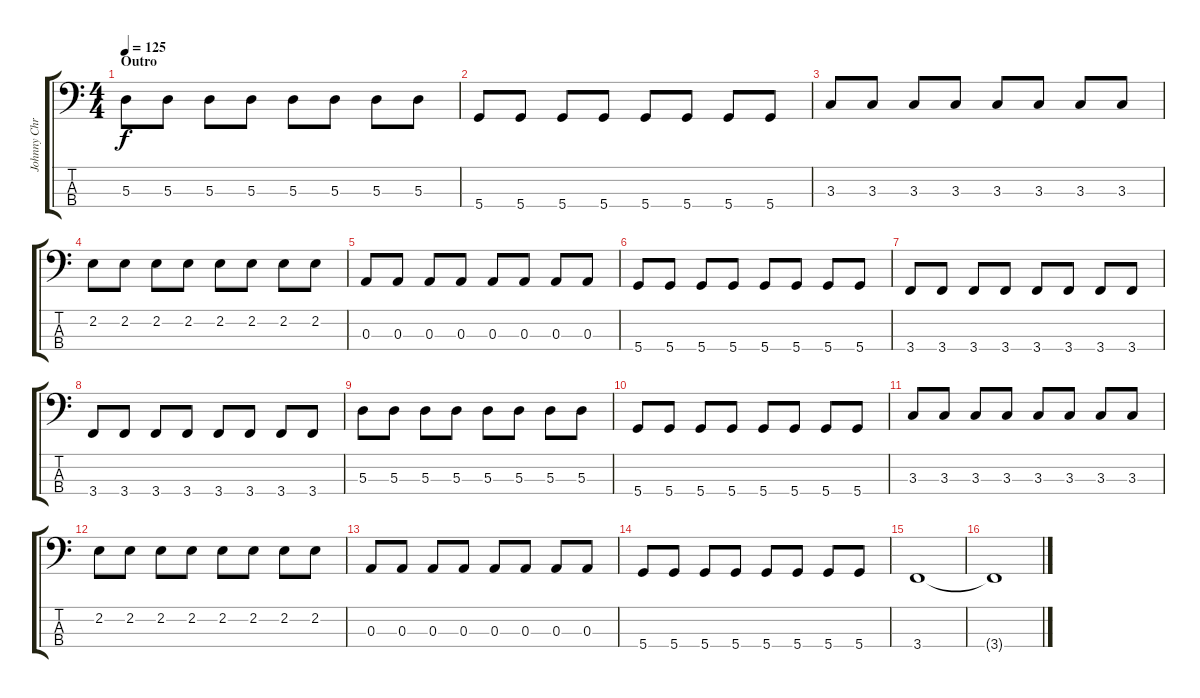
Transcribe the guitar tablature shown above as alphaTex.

\track ("Johnny Christ" "Johnny Chr") {instrument electricbasspick}
\staff {score tabs}
\tuning (G2 D2 A1 D1) {hide}
\ts (4 4)
\section ("" "Outro")
\tempo 125
\clef f4
\ks c
5.3.8{dy f} 5.3.8 5.3.8 5.3.8 5.3.8 5.3.8 5.3.8 5.3.8 |
5.4.8 5.4.8 5.4.8 5.4.8 5.4.8 5.4.8 5.4.8 5.4.8 |
3.3.8 3.3.8 3.3.8 3.3.8 3.3.8 3.3.8 3.3.8 3.3.8 |
2.2.8 2.2.8 2.2.8 2.2.8 2.2.8 2.2.8 2.2.8 2.2.8 |
0.3.8 0.3.8 0.3.8 0.3.8 0.3.8 0.3.8 0.3.8 0.3.8 |
5.4.8 5.4.8 5.4.8 5.4.8 5.4.8 5.4.8 5.4.8 5.4.8 |
3.4.8 3.4.8 3.4.8 3.4.8 3.4.8 3.4.8 3.4.8 3.4.8 |
3.4.8 3.4.8 3.4.8 3.4.8 3.4.8 3.4.8 3.4.8 3.4.8 |
5.3.8 5.3.8 5.3.8 5.3.8 5.3.8 5.3.8 5.3.8 5.3.8 |
5.4.8 5.4.8 5.4.8 5.4.8 5.4.8 5.4.8 5.4.8 5.4.8 |
3.3.8 3.3.8 3.3.8 3.3.8 3.3.8 3.3.8 3.3.8 3.3.8 |
2.2.8 2.2.8 2.2.8 2.2.8 2.2.8 2.2.8 2.2.8 2.2.8 |
0.3.8 0.3.8 0.3.8 0.3.8 0.3.8 0.3.8 0.3.8 0.3.8 |
5.4.8 5.4.8 5.4.8 5.4.8 5.4.8 5.4.8 5.4.8 5.4.8 |
3.4.1 |
3.4{t}.1
